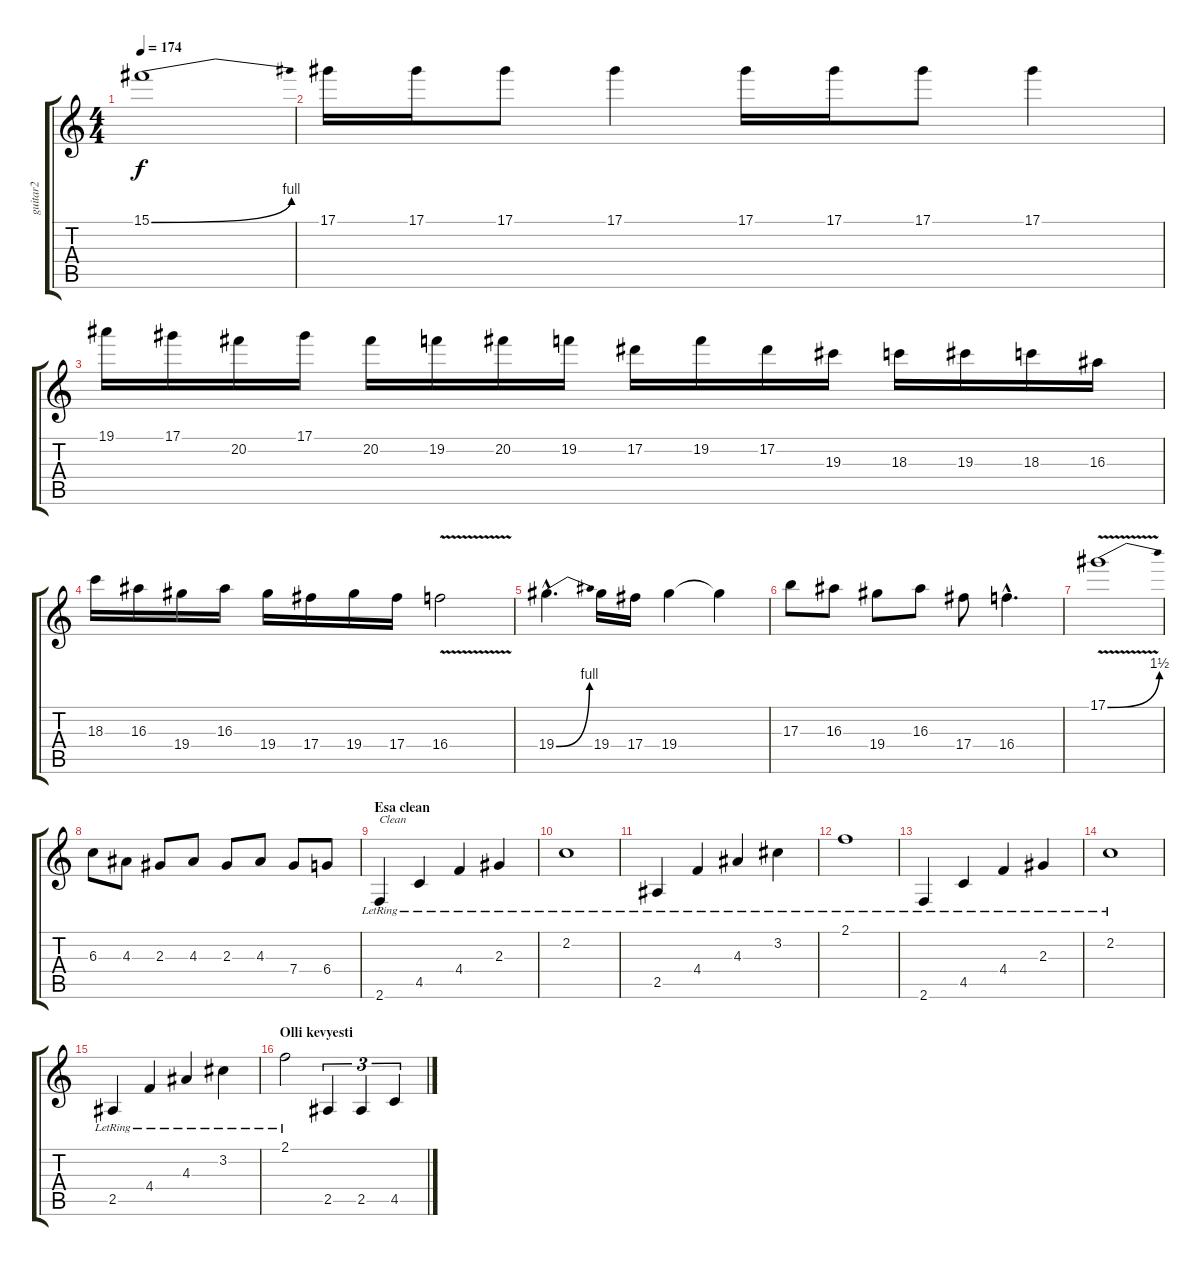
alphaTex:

\track ("guitar2" "guitar2") {instrument overdrivenguitar}
\staff {score tabs}
\tuning (Eb4 Bb3 Gb3 Db3 Ab2 Eb2) {hide}
\ts (4 4)
\tempo 174
\clef g2
\ks c
15.1{be (bend 0 0 60 4)}.1{dy f} |
17.1.16 17.1.16 17.1.8 17.1.4 17.1.16 17.1.16 17.1.8 17.1.4 |
19.1.16 17.1.16 20.2.16 17.1.16 20.2.16 19.2.16 20.2.16 19.2.16 17.2.16 19.2.16 17.2.16 19.3.16 18.3.16 19.3.16 18.3.16 16.3.16 |
18.3.16 16.3.16 19.4.16 16.3.16 19.4.16 17.4.16 19.4.16 17.4.16 16.4{v}.2 |
19.4{be (bend 0 0 60 4) hac}.4{d} 19.4.16 17.4.16 19.4.4 19.4{t}.4 |
17.3.8 16.3.8 19.4.8 16.3.8 17.4.8 16.4{hac}.4{d} |
17.1{be (bend 0 0 60 6) v}.1 |
6.3.8 4.3.8 2.3.8 4.3.8 2.3.8 4.3.8 7.4.8 6.4.8 |
\section ("" "Esa clean")
2.6{lr}.4{txt "Clean" instrument electricguitarclean} 4.5{lr}.4 4.4{lr}.4 2.3{lr}.4 |
2.2{lr}.1 |
2.5{lr}.4 4.4{lr}.4 4.3{lr}.4 3.2{lr}.4 |
2.1{lr}.1 |
2.6{lr}.4 4.5{lr}.4 4.4{lr}.4 2.3{lr}.4 |
2.2{lr}.1 |
2.5{lr}.4 4.4{lr}.4 4.3{lr}.4 3.2{lr}.4 |
\section ("" "Olli kevyesti")
2.1{lr}.2 2.5.4{tu (3 2)} 2.5.4{tu (3 2)} 4.5.4{tu (3 2)}
